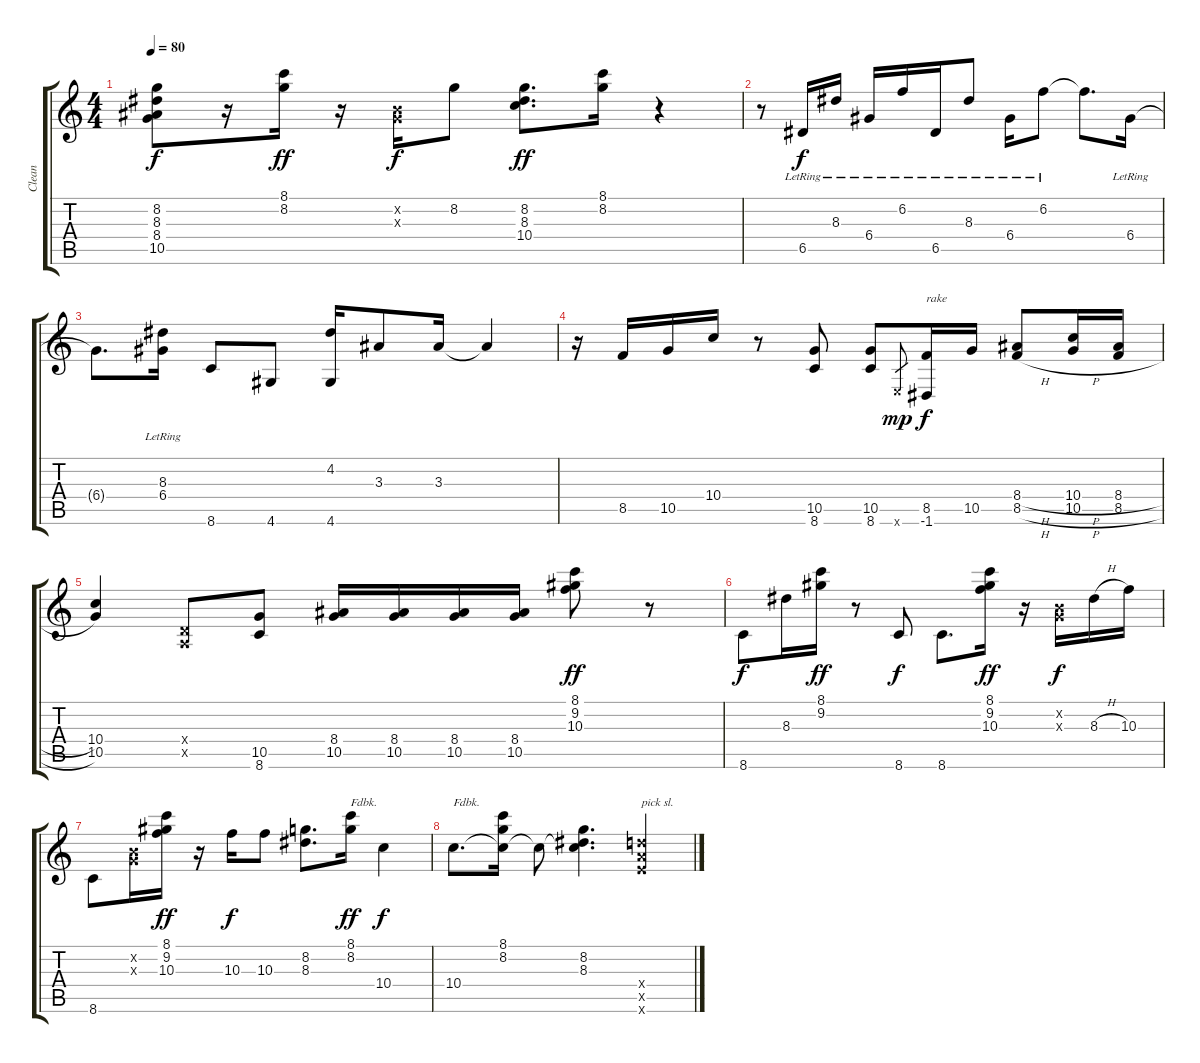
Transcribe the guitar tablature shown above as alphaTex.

\track ("Clean" "Clean") {instrument electricguitarjazz}
\staff {score tabs}
\tuning (E4 B3 G3 D3 A2 E2) {hide}
\ts (4 4)
\tempo 80
\clef g2
\ks c
(8.2 8.3 8.4 10.5).8{dy f} r.16 (8.1 8.2).16{dy ff} r.16 (0.2{x} 0.3{x}).16{dy f} 8.2.8 (8.2 8.3 10.4).8{d dy ff} (8.1 8.2).16 r.4 |
r.8 6.5{lr}.16{dy f} 8.3{lr}.16 6.4{lr}.16 6.2{lr}.16 6.5{lr}.16 8.3{lr}.8 6.4{lr}.16 6.2{lr}.8 6.2{t}.8{d} 6.4{lr}.16 |
6.4{t}.8{d} (8.3{lr} 6.4{lr}).16 8.6.8 4.6.8 (4.2 4.6).16 3.3.8 3.3.16 3.3{t}.4 |
r.16 8.5.16 10.5.16 10.4.16 r.8 (10.5 8.6).8 (10.5 8.6).8 0.6{x}.8{gr dy mp} (8.5 -1.6).16{txt "rake" dy f} 10.5.16 (8.4{h} 8.5{h}).8 (10.4{h} 10.5{h}).16 (8.4{h} 8.5{h}).16 |
(10.4 10.5).4 (0.4{x} 0.5{x}).8 (10.5 8.6).8 (8.4 10.5).16 (8.4 10.5).16 (8.4 10.5).16 (8.4 10.5).16 (8.1 9.2 10.3).8{dy ff} r.8 |
8.6.8{dy f} 8.3.16 (8.1 9.2).16{dy ff} r.8 8.6.8{dy f} 8.6.8{d} (8.1 9.2 10.3).16{dy ff} r.16 (0.2{x} 0.3{x}).16{dy f} 8.3{h}.16 10.3.16 |
8.6.8 (0.2{x} 0.3{x}).16 (8.1 9.2 10.3).16{dy ff} r.16 10.3.16{dy f} 10.3.8 (8.2 8.3).8{d} (8.1 8.2).16{txt "Fdbk." dy ff} 10.4.4{dy f} |
10.4.8{d txt "Fdbk."} (8.1 8.2 10.4{t}).16 10.4{t}.8 (8.2 8.3 10.4{t}).4{d} (12.4{x} 12.5{x} 12.6{x}).4{txt "pick sl." instrument guitarfretnoise}
